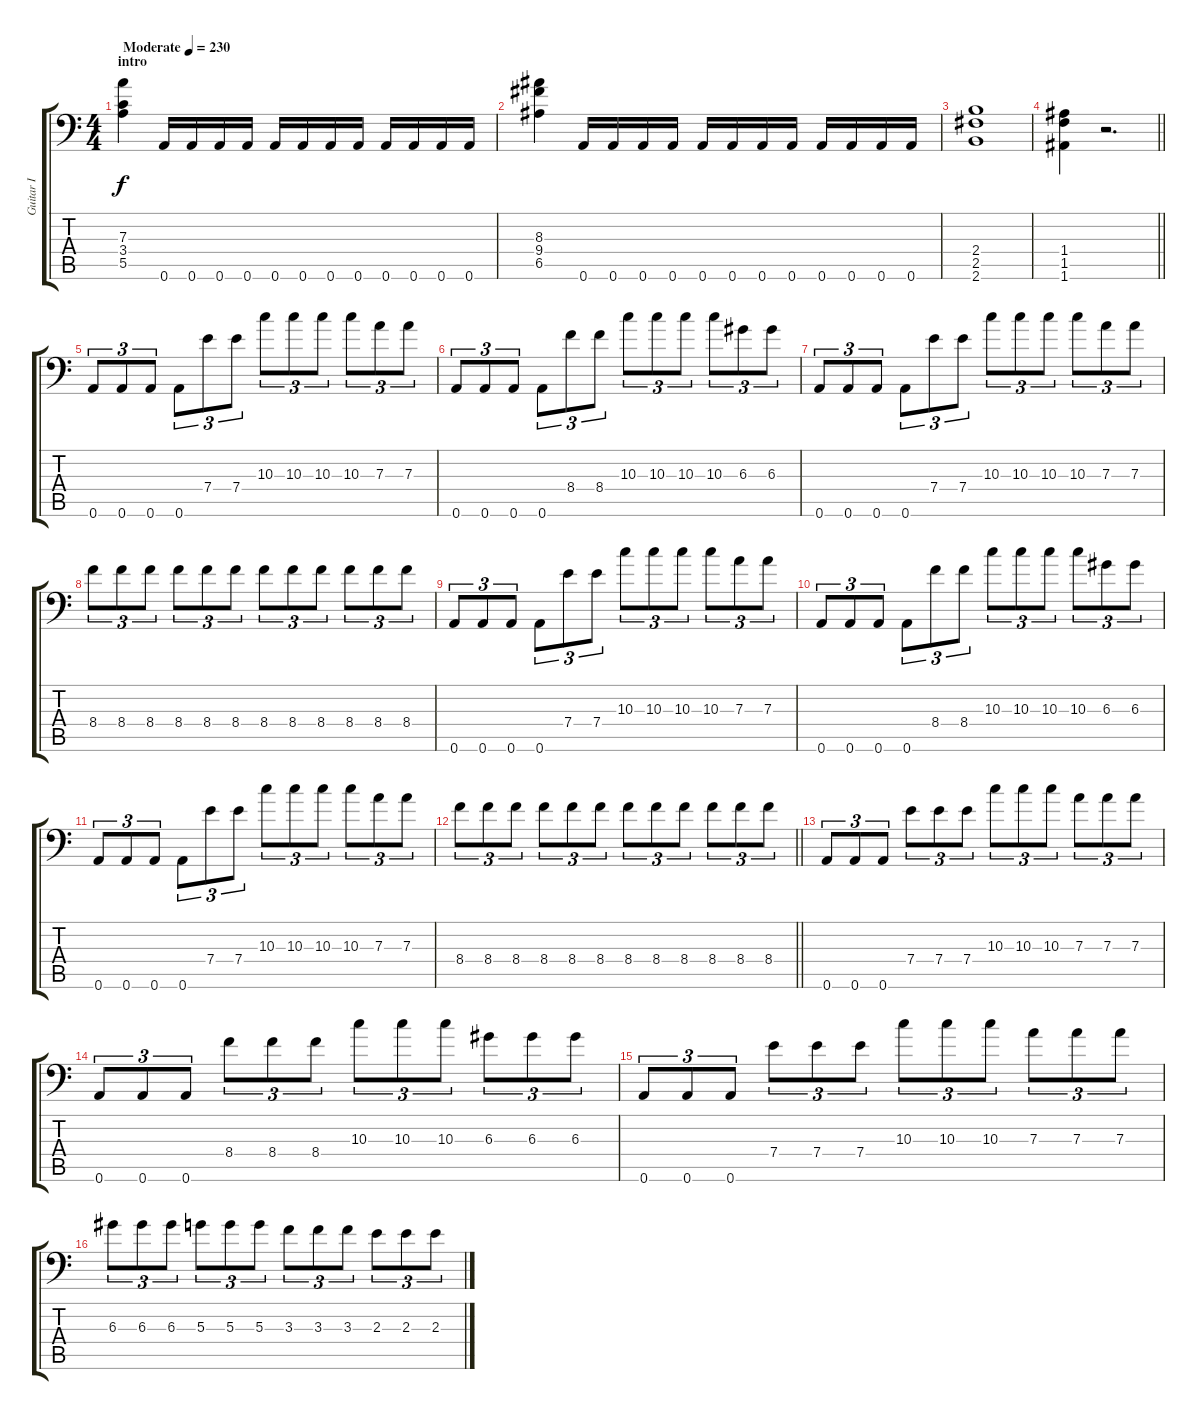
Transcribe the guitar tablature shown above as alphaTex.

\track ("Guitar I" "Guitar I") {instrument distortionguitar}
\staff {score tabs}
\tuning (B3 Gb3 D3 A2 E2 A1) {hide}
\ts (4 4)
\section ("" "intro")
\tempo (230 "Moderate")
\clef f4
\ks c
(7.3 3.4 5.5).4{dy f instrument distortionguitar} 0.6.16 0.6.16 0.6.16 0.6.16 0.6.16 0.6.16 0.6.16 0.6.16 0.6.16 0.6.16 0.6.16 0.6.16 |
(8.3 9.4 6.5).4 0.6.16 0.6.16 0.6.16 0.6.16 0.6.16 0.6.16 0.6.16 0.6.16 0.6.16 0.6.16 0.6.16 0.6.16 |
(2.4 2.5 2.6).1 |
\barLineRight lightlight
(1.4 1.5 1.6).4 r.2{d} |
\section ("" "")
0.6.8{tu (3 2)} 0.6.8{tu (3 2)} 0.6.8{tu (3 2)} 0.6.8{tu (3 2)} 7.4.8{tu (3 2)} 7.4.8{tu (3 2)} 10.3.8{tu (3 2)} 10.3.8{tu (3 2)} 10.3.8{tu (3 2)} 10.3.8{tu (3 2)} 7.3.8{tu (3 2)} 7.3.8{tu (3 2)} |
0.6.8{tu (3 2)} 0.6.8{tu (3 2)} 0.6.8{tu (3 2)} 0.6.8{tu (3 2)} 8.4.8{tu (3 2)} 8.4.8{tu (3 2)} 10.3.8{tu (3 2)} 10.3.8{tu (3 2)} 10.3.8{tu (3 2)} 10.3.8{tu (3 2)} 6.3.8{tu (3 2)} 6.3.8{tu (3 2)} |
0.6.8{tu (3 2)} 0.6.8{tu (3 2)} 0.6.8{tu (3 2)} 0.6.8{tu (3 2)} 7.4.8{tu (3 2)} 7.4.8{tu (3 2)} 10.3.8{tu (3 2)} 10.3.8{tu (3 2)} 10.3.8{tu (3 2)} 10.3.8{tu (3 2)} 7.3.8{tu (3 2)} 7.3.8{tu (3 2)} |
8.4.8{tu (3 2)} 8.4.8{tu (3 2)} 8.4.8{tu (3 2)} 8.4.8{tu (3 2)} 8.4.8{tu (3 2)} 8.4.8{tu (3 2)} 8.4.8{tu (3 2)} 8.4.8{tu (3 2)} 8.4.8{tu (3 2)} 8.4.8{tu (3 2)} 8.4.8{tu (3 2)} 8.4.8{tu (3 2)} |
0.6.8{tu (3 2)} 0.6.8{tu (3 2)} 0.6.8{tu (3 2)} 0.6.8{tu (3 2)} 7.4.8{tu (3 2)} 7.4.8{tu (3 2)} 10.3.8{tu (3 2)} 10.3.8{tu (3 2)} 10.3.8{tu (3 2)} 10.3.8{tu (3 2)} 7.3.8{tu (3 2)} 7.3.8{tu (3 2)} |
0.6.8{tu (3 2)} 0.6.8{tu (3 2)} 0.6.8{tu (3 2)} 0.6.8{tu (3 2)} 8.4.8{tu (3 2)} 8.4.8{tu (3 2)} 10.3.8{tu (3 2)} 10.3.8{tu (3 2)} 10.3.8{tu (3 2)} 10.3.8{tu (3 2)} 6.3.8{tu (3 2)} 6.3.8{tu (3 2)} |
0.6.8{tu (3 2)} 0.6.8{tu (3 2)} 0.6.8{tu (3 2)} 0.6.8{tu (3 2)} 7.4.8{tu (3 2)} 7.4.8{tu (3 2)} 10.3.8{tu (3 2)} 10.3.8{tu (3 2)} 10.3.8{tu (3 2)} 10.3.8{tu (3 2)} 7.3.8{tu (3 2)} 7.3.8{tu (3 2)} |
\barLineRight lightlight
8.4.8{tu (3 2)} 8.4.8{tu (3 2)} 8.4.8{tu (3 2)} 8.4.8{tu (3 2)} 8.4.8{tu (3 2)} 8.4.8{tu (3 2)} 8.4.8{tu (3 2)} 8.4.8{tu (3 2)} 8.4.8{tu (3 2)} 8.4.8{tu (3 2)} 8.4.8{tu (3 2)} 8.4.8{tu (3 2)} |
\section ("" "")
0.6.8{tu (3 2)} 0.6.8{tu (3 2)} 0.6.8{tu (3 2)} 7.4.8{tu (3 2)} 7.4.8{tu (3 2)} 7.4.8{tu (3 2)} 10.3.8{tu (3 2)} 10.3.8{tu (3 2)} 10.3.8{tu (3 2)} 7.3.8{tu (3 2)} 7.3.8{tu (3 2)} 7.3.8{tu (3 2)} |
0.6.8{tu (3 2)} 0.6.8{tu (3 2)} 0.6.8{tu (3 2)} 8.4.8{tu (3 2)} 8.4.8{tu (3 2)} 8.4.8{tu (3 2)} 10.3.8{tu (3 2)} 10.3.8{tu (3 2)} 10.3.8{tu (3 2)} 6.3.8{tu (3 2)} 6.3.8{tu (3 2)} 6.3.8{tu (3 2)} |
0.6.8{tu (3 2)} 0.6.8{tu (3 2)} 0.6.8{tu (3 2)} 7.4.8{tu (3 2)} 7.4.8{tu (3 2)} 7.4.8{tu (3 2)} 10.3.8{tu (3 2)} 10.3.8{tu (3 2)} 10.3.8{tu (3 2)} 7.3.8{tu (3 2)} 7.3.8{tu (3 2)} 7.3.8{tu (3 2)} |
6.3.8{tu (3 2)} 6.3.8{tu (3 2)} 6.3.8{tu (3 2)} 5.3.8{tu (3 2)} 5.3.8{tu (3 2)} 5.3.8{tu (3 2)} 3.3.8{tu (3 2)} 3.3.8{tu (3 2)} 3.3.8{tu (3 2)} 2.3.8{tu (3 2)} 2.3.8{tu (3 2)} 2.3.8{tu (3 2)}
